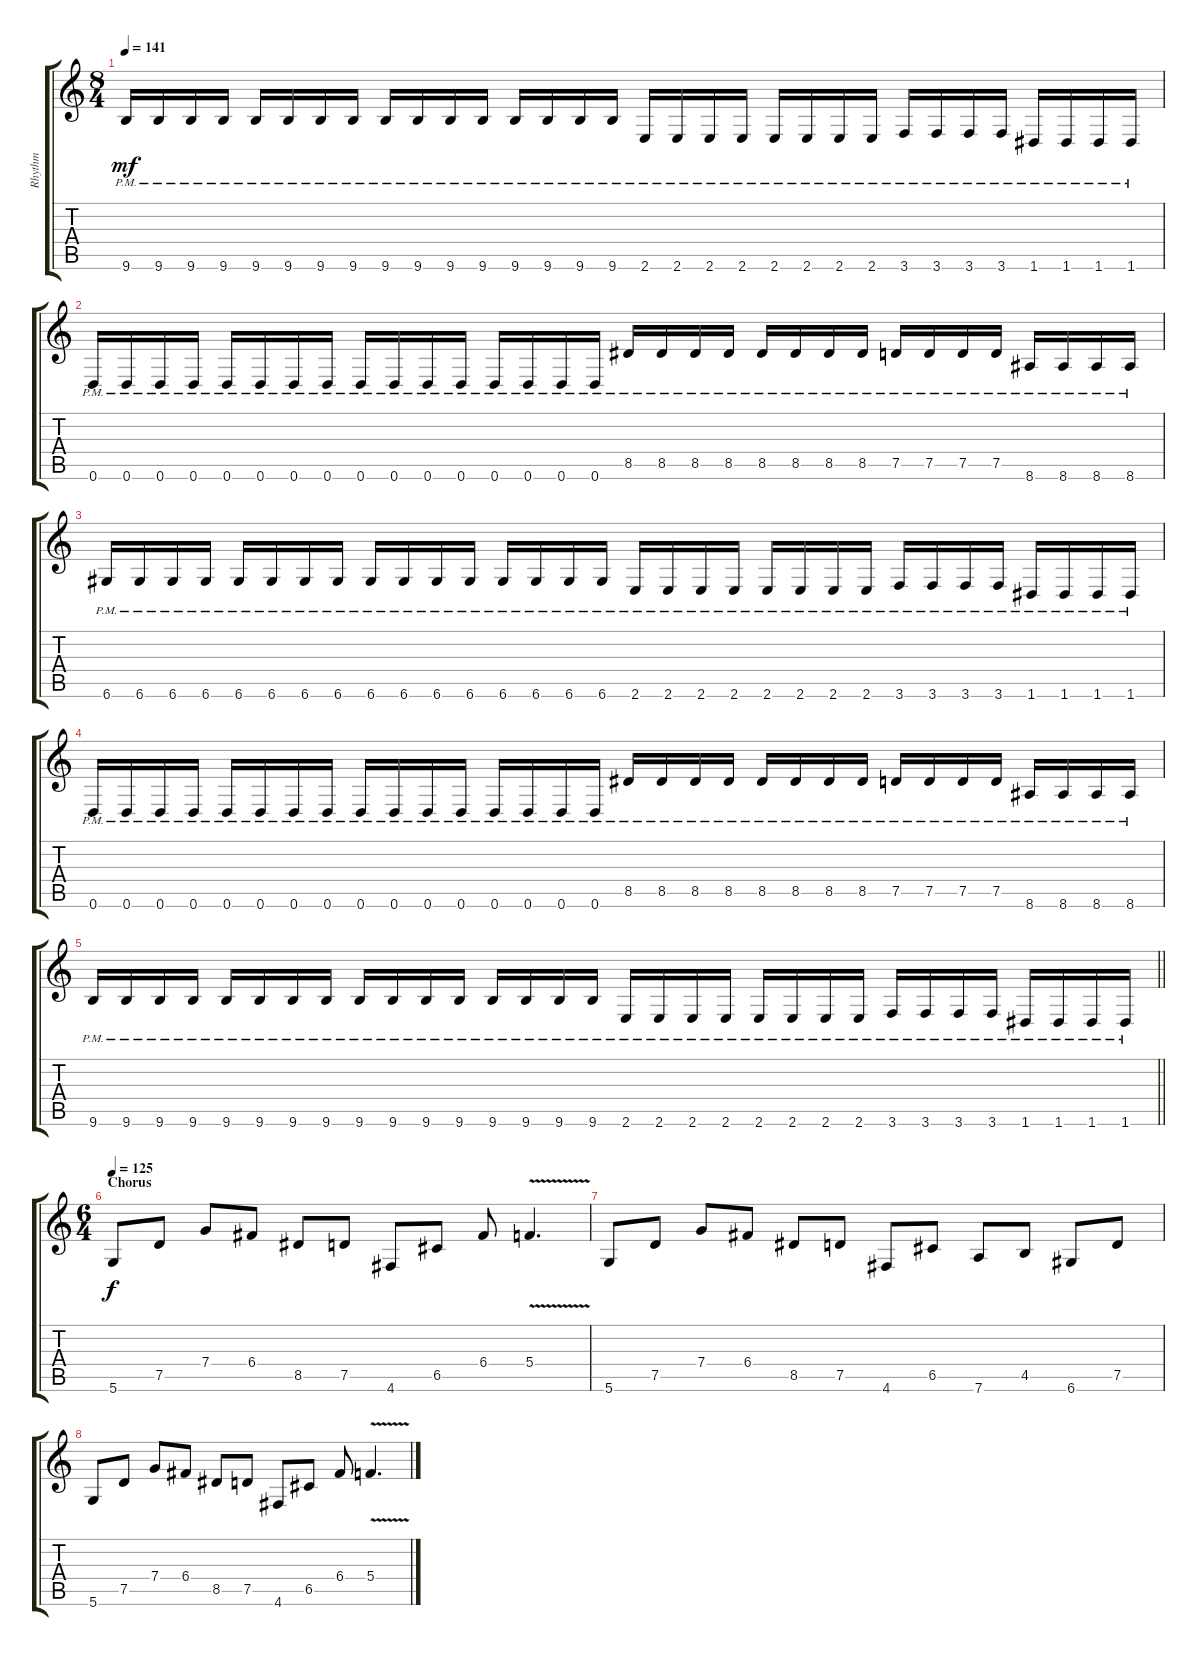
\track ("Rhythm" "Rhythm") {instrument overdrivenguitar}
\staff {score tabs}
\tuning (D4 A3 F3 C3 G2 D2) {hide}
\ts (8 4)
\tempo 141
\clef g2
\ks c
9.6{pm}.16{dy mf} 9.6{pm}.16 9.6{pm}.16 9.6{pm}.16 9.6{pm}.16 9.6{pm}.16 9.6{pm}.16 9.6{pm}.16 9.6{pm}.16 9.6{pm}.16 9.6{pm}.16 9.6{pm}.16 9.6{pm}.16 9.6{pm}.16 9.6{pm}.16 9.6{pm}.16 2.6{pm}.16 2.6{pm}.16 2.6{pm}.16 2.6{pm}.16 2.6{pm}.16 2.6{pm}.16 2.6{pm}.16 2.6{pm}.16 3.6{pm}.16 3.6{pm}.16 3.6{pm}.16 3.6{pm}.16 1.6{pm}.16 1.6{pm}.16 1.6{pm}.16 1.6{pm}.16 |
0.6{pm}.16 0.6{pm}.16 0.6{pm}.16 0.6{pm}.16 0.6{pm}.16 0.6{pm}.16 0.6{pm}.16 0.6{pm}.16 0.6{pm}.16 0.6{pm}.16 0.6{pm}.16 0.6{pm}.16 0.6{pm}.16 0.6{pm}.16 0.6{pm}.16 0.6{pm}.16 8.5{pm}.16 8.5{pm}.16 8.5{pm}.16 8.5{pm}.16 8.5{pm}.16 8.5{pm}.16 8.5{pm}.16 8.5{pm}.16 7.5{pm}.16 7.5{pm}.16 7.5{pm}.16 7.5{pm}.16 8.6{pm}.16 8.6{pm}.16 8.6{pm}.16 8.6{pm}.16 |
6.6{pm}.16 6.6{pm}.16 6.6{pm}.16 6.6{pm}.16 6.6{pm}.16 6.6{pm}.16 6.6{pm}.16 6.6{pm}.16 6.6{pm}.16 6.6{pm}.16 6.6{pm}.16 6.6{pm}.16 6.6{pm}.16 6.6{pm}.16 6.6{pm}.16 6.6{pm}.16 2.6{pm}.16 2.6{pm}.16 2.6{pm}.16 2.6{pm}.16 2.6{pm}.16 2.6{pm}.16 2.6{pm}.16 2.6{pm}.16 3.6{pm}.16 3.6{pm}.16 3.6{pm}.16 3.6{pm}.16 1.6{pm}.16 1.6{pm}.16 1.6{pm}.16 1.6{pm}.16 |
0.6{pm}.16 0.6{pm}.16 0.6{pm}.16 0.6{pm}.16 0.6{pm}.16 0.6{pm}.16 0.6{pm}.16 0.6{pm}.16 0.6{pm}.16 0.6{pm}.16 0.6{pm}.16 0.6{pm}.16 0.6{pm}.16 0.6{pm}.16 0.6{pm}.16 0.6{pm}.16 8.5{pm}.16 8.5{pm}.16 8.5{pm}.16 8.5{pm}.16 8.5{pm}.16 8.5{pm}.16 8.5{pm}.16 8.5{pm}.16 7.5{pm}.16 7.5{pm}.16 7.5{pm}.16 7.5{pm}.16 8.6{pm}.16 8.6{pm}.16 8.6{pm}.16 8.6{pm}.16 |
\barLineRight lightlight
9.6{pm}.16 9.6{pm}.16 9.6{pm}.16 9.6{pm}.16 9.6{pm}.16 9.6{pm}.16 9.6{pm}.16 9.6{pm}.16 9.6{pm}.16 9.6{pm}.16 9.6{pm}.16 9.6{pm}.16 9.6{pm}.16 9.6{pm}.16 9.6{pm}.16 9.6{pm}.16 2.6{pm}.16 2.6{pm}.16 2.6{pm}.16 2.6{pm}.16 2.6{pm}.16 2.6{pm}.16 2.6{pm}.16 2.6{pm}.16 3.6{pm}.16 3.6{pm}.16 3.6{pm}.16 3.6{pm}.16 1.6{pm}.16 1.6{pm}.16 1.6{pm}.16 1.6{pm}.16 |
\ts (6 4)
\section ("" "Chorus")
\tempo 125
5.6.8{dy f} 7.5.8 7.4.8 6.4.8 8.5.8 7.5.8 4.6.8 6.5.8 6.4.8 5.4{v}.4{d} |
5.6.8 7.5.8 7.4.8 6.4.8 8.5.8 7.5.8 4.6.8 6.5.8 7.6.8 4.5.8 6.6.8 7.5.8 |
5.6.8 7.5.8 7.4.8 6.4.8 8.5.8 7.5.8 4.6.8 6.5.8 6.4.8 5.4{v}.4{d}
